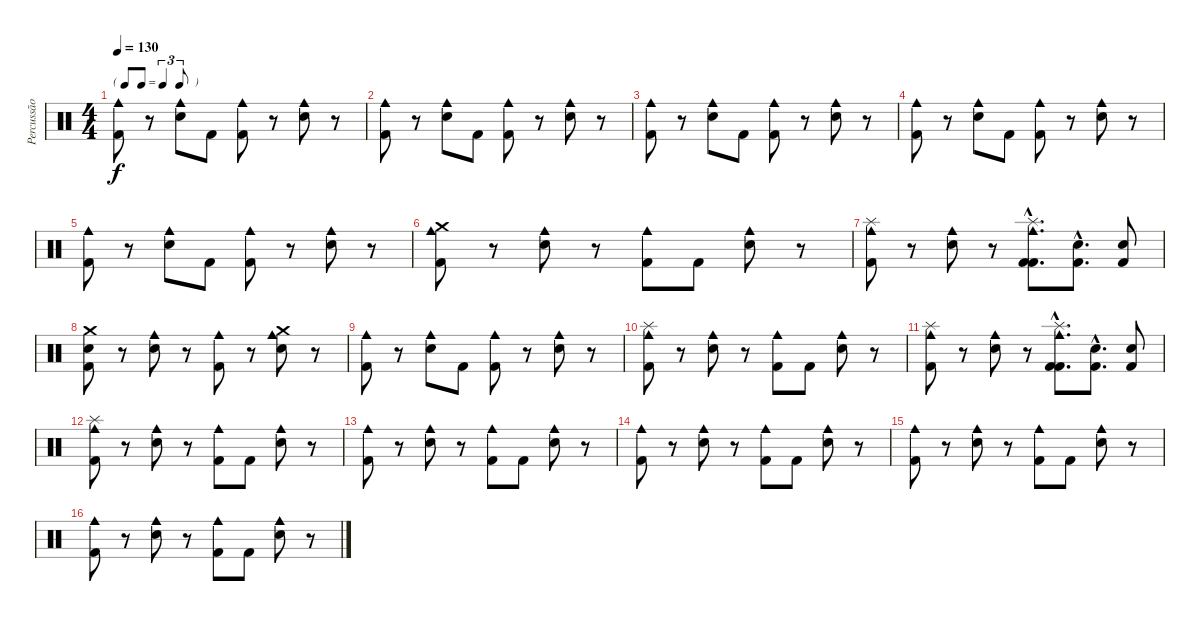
\track ("Percussão" "Percussão") {instrument percussion}
\staff {score}
\articulation defaults
\ts (4 4)
\tf triplet8th
\tempo 130
\clef neutral
\ks c
("Cowbell medium (hit)" "Kick (hit) 2").8{dy f} r.8 ("Cowbell medium (hit)" "Snare (hit) 2").8 "Kick (hit) 2".8 ("Cowbell medium (hit)" "Kick (hit) 2").8 r.8 ("Cowbell medium (hit)" "Snare (hit) 2").8 r.8 |
("Cowbell medium (hit)" "Kick (hit) 2").8 r.8 ("Cowbell medium (hit)" "Snare (hit) 2").8 "Kick (hit) 2".8 ("Cowbell medium (hit)" "Kick (hit) 2").8 r.8 ("Cowbell medium (hit)" "Snare (hit) 2").8 r.8 |
("Cowbell medium (hit)" "Kick (hit) 2").8 r.8 ("Cowbell medium (hit)" "Snare (hit) 2").8 "Kick (hit) 2".8 ("Cowbell medium (hit)" "Kick (hit) 2").8 r.8 ("Cowbell medium (hit)" "Snare (hit) 2").8 r.8 |
("Cowbell medium (hit)" "Kick (hit) 2").8 r.8 ("Cowbell medium (hit)" "Snare (hit) 2").8 "Kick (hit) 2".8 ("Cowbell medium (hit)" "Kick (hit) 2").8 r.8 ("Cowbell medium (hit)" "Snare (hit) 2").8 r.8 |
("Cowbell medium (hit)" "Kick (hit) 2").8 r.8 ("Cowbell medium (hit)" "Snare (hit) 2").8 "Kick (hit) 2".8 ("Cowbell medium (hit)" "Kick (hit) 2").8 r.8 ("Cowbell medium (hit)" "Snare (hit) 2").8 r.8 |
("Cowbell medium (hit)" "Kick (hit) 2" "Crash medium (hit)").8 r.8 ("Cowbell medium (hit)" "Snare (hit) 2").8 r.8 ("Cowbell medium (hit)" "Kick (hit) 2").8 "Kick (hit) 2".8 ("Cowbell medium (hit)" "Snare (hit) 2").8 r.8 |
("Cowbell medium (hit)" "Kick (hit) 2" "Splash (hit)").8 r.8 ("Cowbell medium (hit)" "Snare (hit) 2").8 r.8 ("Cowbell medium (hit)"{hac} "Kick (hit) 2"{hac} "Kick (hit) 2"{hac} "Splash (hit)"{hac}).8{d} ("Snare (hit) 2"{hac} "Kick (hit) 2"{hac}).8{d} ("Snare (hit) 2" "Kick (hit) 2").8 |
("Snare (hit) 2" "Kick (hit) 2" "Crash medium (hit)").8 r.8 ("Cowbell medium (hit)" "Snare (hit) 2").8 r.8 ("Cowbell medium (hit)" "Kick (hit) 2").8 r.8 ("Cowbell medium (hit)" "Snare (hit) 2" "Crash medium (hit)").8 r.8 |
("Cowbell medium (hit)" "Kick (hit) 2").8 r.8 ("Cowbell medium (hit)" "Snare (hit) 2").8 "Kick (hit) 2".8 ("Cowbell medium (hit)" "Kick (hit) 2").8 r.8 ("Cowbell medium (hit)" "Snare (hit) 2").8 r.8 |
("Cowbell medium (hit)" "Kick (hit) 2" "Splash (hit)").8 r.8 ("Cowbell medium (hit)" "Snare (hit) 2").8 r.8 ("Cowbell medium (hit)" "Kick (hit) 2").8 "Kick (hit) 2".8 ("Cowbell medium (hit)" "Snare (hit) 2").8 r.8 |
("Cowbell medium (hit)" "Kick (hit) 2" "Splash (hit)").8 r.8 ("Cowbell medium (hit)" "Snare (hit) 2").8 r.8 ("Cowbell medium (hit)"{hac} "Kick (hit) 2"{hac} "Kick (hit) 2"{hac} "Splash (hit)"{hac}).8{d} ("Snare (hit) 2"{hac} "Kick (hit) 2"{hac}).8{d} ("Snare (hit) 2" "Kick (hit) 2").8 |
("Cowbell medium (hit)" "Kick (hit) 2" "Splash (hit)").8 r.8 ("Cowbell medium (hit)" "Snare (hit) 2").8 r.8 ("Cowbell medium (hit)" "Kick (hit) 2").8 "Kick (hit) 2".8 ("Cowbell medium (hit)" "Snare (hit) 2").8 r.8 |
("Cowbell medium (hit)" "Kick (hit) 2").8 r.8 ("Cowbell medium (hit)" "Snare (hit) 2").8 r.8 ("Cowbell medium (hit)" "Kick (hit) 2").8 "Kick (hit) 2".8 ("Cowbell medium (hit)" "Snare (hit) 2").8 r.8 |
("Cowbell medium (hit)" "Kick (hit) 2").8 r.8 ("Cowbell medium (hit)" "Snare (hit) 2").8 r.8 ("Cowbell medium (hit)" "Kick (hit) 2").8 "Kick (hit) 2".8 ("Cowbell medium (hit)" "Snare (hit) 2").8 r.8 |
("Cowbell medium (hit)" "Kick (hit) 2").8 r.8 ("Cowbell medium (hit)" "Snare (hit) 2").8 r.8 ("Cowbell medium (hit)" "Kick (hit) 2").8 "Kick (hit) 2".8 ("Cowbell medium (hit)" "Snare (hit) 2").8 r.8 |
("Cowbell medium (hit)" "Kick (hit) 2").8 r.8 ("Cowbell medium (hit)" "Snare (hit) 2").8 r.8 ("Cowbell medium (hit)" "Kick (hit) 2").8 "Kick (hit) 2".8 ("Cowbell medium (hit)" "Snare (hit) 2").8 r.8
